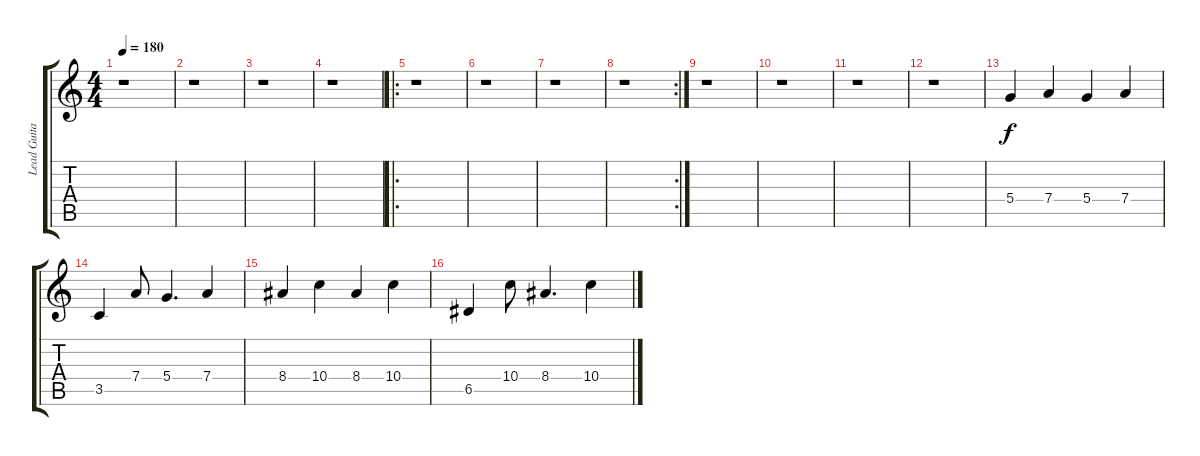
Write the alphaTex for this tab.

\track ("Lead Guitar" "Lead Guita") {instrument distortionguitar}
\staff {score tabs}
\tuning (E4 B3 G3 D3 A2 E2) {hide}
\ts (4 4)
\tempo 180
\clef g2
\ks c
r.1{dy f} |
r.1 |
r.1 |
r.1 |
\ro
r.1 |
r.1 |
r.1 |
\rc 2
r.1 |
r.1 |
r.1 |
r.1 |
r.1 |
5.4.4 7.4.4 5.4.4 7.4.4 |
3.5.4 7.4.8 5.4.4{d} 7.4.4 |
8.4.4 10.4.4 8.4.4 10.4.4 |
6.5.4 10.4.8 8.4.4{d} 10.4.4
